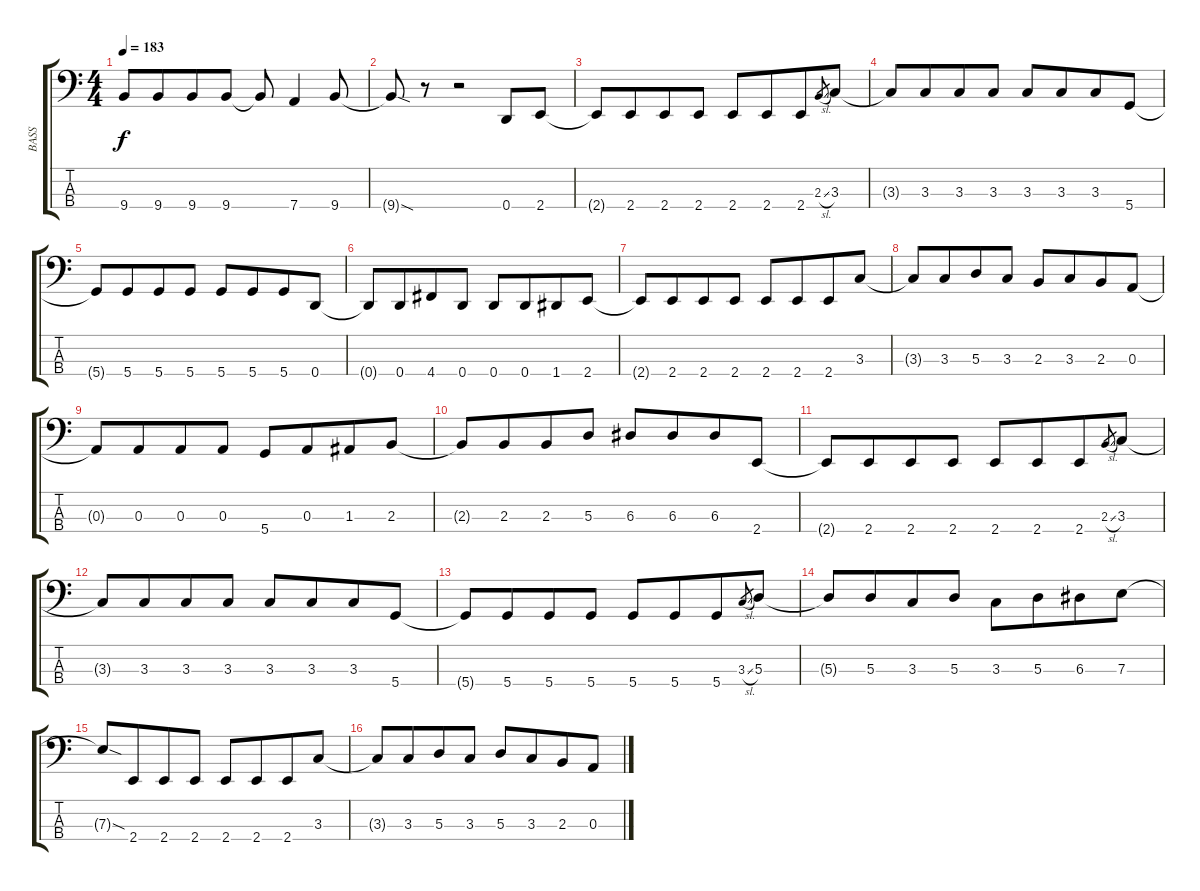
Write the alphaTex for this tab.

\track ("BASS" "BASS") {instrument electricbassfinger}
\staff {score tabs}
\tuning (G2 D2 A1 D1) {hide}
\ts (4 4)
\tempo 183
\clef f4
\ks c
9.4.8{dy f} 9.4.8{beam merge} 9.4.8 9.4.8 9.4{t}.8 7.4.4 9.4.8 |
9.4{sod t}.8 r.8 r.2 0.4.8 2.4.8 |
2.4{t}.8 2.4.8{beam merge} 2.4.8 2.4.8 2.4.8 2.4.8{beam merge} 2.4.8 2.3{sl}.8{gr} 3.3.8 |
3.3{t}.8 3.3.8{beam merge} 3.3.8 3.3.8 3.3.8 3.3.8{beam merge} 3.3.8 5.4.8 |
5.4{t}.8 5.4.8{beam merge} 5.4.8 5.4.8 5.4.8 5.4.8{beam merge} 5.4.8 0.4.8 |
0.4{t}.8 0.4.8{beam merge} 4.4.8 0.4.8 0.4.8 0.4.8{beam merge} 1.4.8 2.4.8 |
2.4{t}.8 2.4.8{beam merge} 2.4.8 2.4.8 2.4.8 2.4.8{beam merge} 2.4.8 3.3.8 |
3.3{t}.8 3.3.8{beam merge} 5.3.8 3.3.8 2.3.8 3.3.8{beam merge} 2.3.8 0.3.8 |
0.3{t}.8 0.3.8{beam merge} 0.3.8 0.3.8 5.4.8 0.3.8{beam merge} 1.3.8 2.3.8 |
2.3{t}.8 2.3.8{beam merge} 2.3.8 5.3.8 6.3.8 6.3.8{beam merge} 6.3.8 2.4.8 |
2.4{t}.8 2.4.8{beam merge} 2.4.8 2.4.8 2.4.8 2.4.8{beam merge} 2.4.8 2.3{sl}.8{gr} 3.3.8 |
3.3{t}.8 3.3.8{beam merge} 3.3.8 3.3.8 3.3.8 3.3.8{beam merge} 3.3.8 5.4.8 |
5.4{t}.8 5.4.8{beam merge} 5.4.8 5.4.8 5.4.8 5.4.8{beam merge} 5.4.8 3.3{sl}.8{gr} 5.3.8 |
5.3{t}.8 5.3.8{beam merge} 3.3.8 5.3.8 3.3.8 5.3.8{beam merge} 6.3.8 7.3.8 |
7.3{sod t}.8 2.4.8{beam merge} 2.4.8 2.4.8 2.4.8 2.4.8{beam merge} 2.4.8 3.3.8 |
3.3{t}.8 3.3.8{beam merge} 5.3.8 3.3.8 5.3.8 3.3.8{beam merge} 2.3.8 0.3.8
